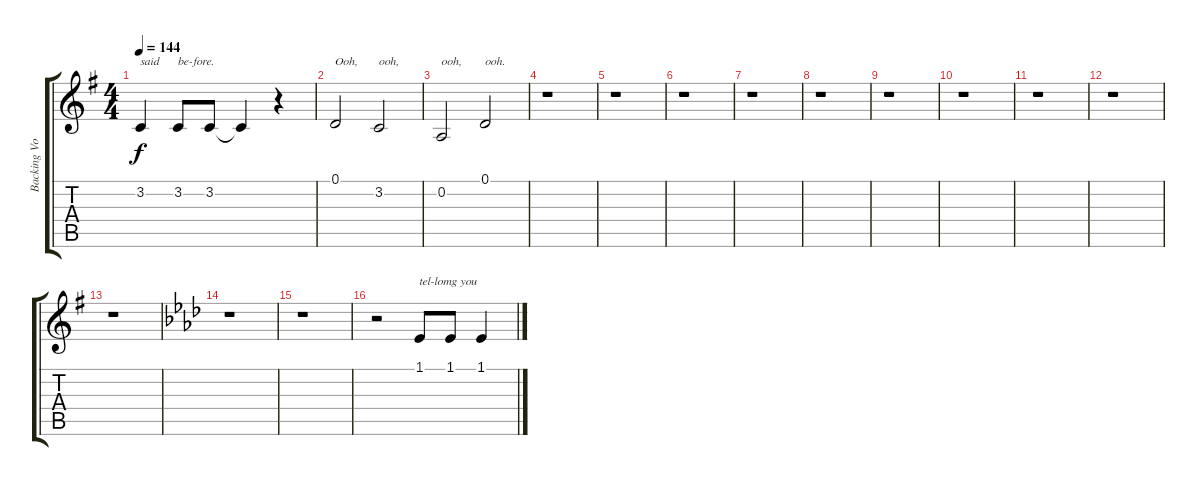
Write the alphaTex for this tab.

\track ("Backing Vocals" "Backing Vo") {instrument stringensemble1}
\staff {score tabs}
\tuning (D4 A3 F3 C3 G2 D2) {hide}
\ts (4 4)
\tempo 144
\clef g2
\ks g
3.2.4{txt "said" dy f} 3.2.8{txt "be-fore."} 3.2.8 3.2{t}.4 r.4 |
0.1.2{txt "Ooh,"} 3.2.2{txt "ooh,"} |
0.2.2{txt "ooh,"} 0.1.2{txt "ooh."} |
r.1 |
r.1 |
r.1 |
r.1 |
r.1 |
r.1 |
r.1 |
r.1 |
r.1 |
r.1 |
\ks ab
r.1 |
r.1 |
r.2 1.1.8{txt "tel-lomg you"} 1.1.8 1.1.4
